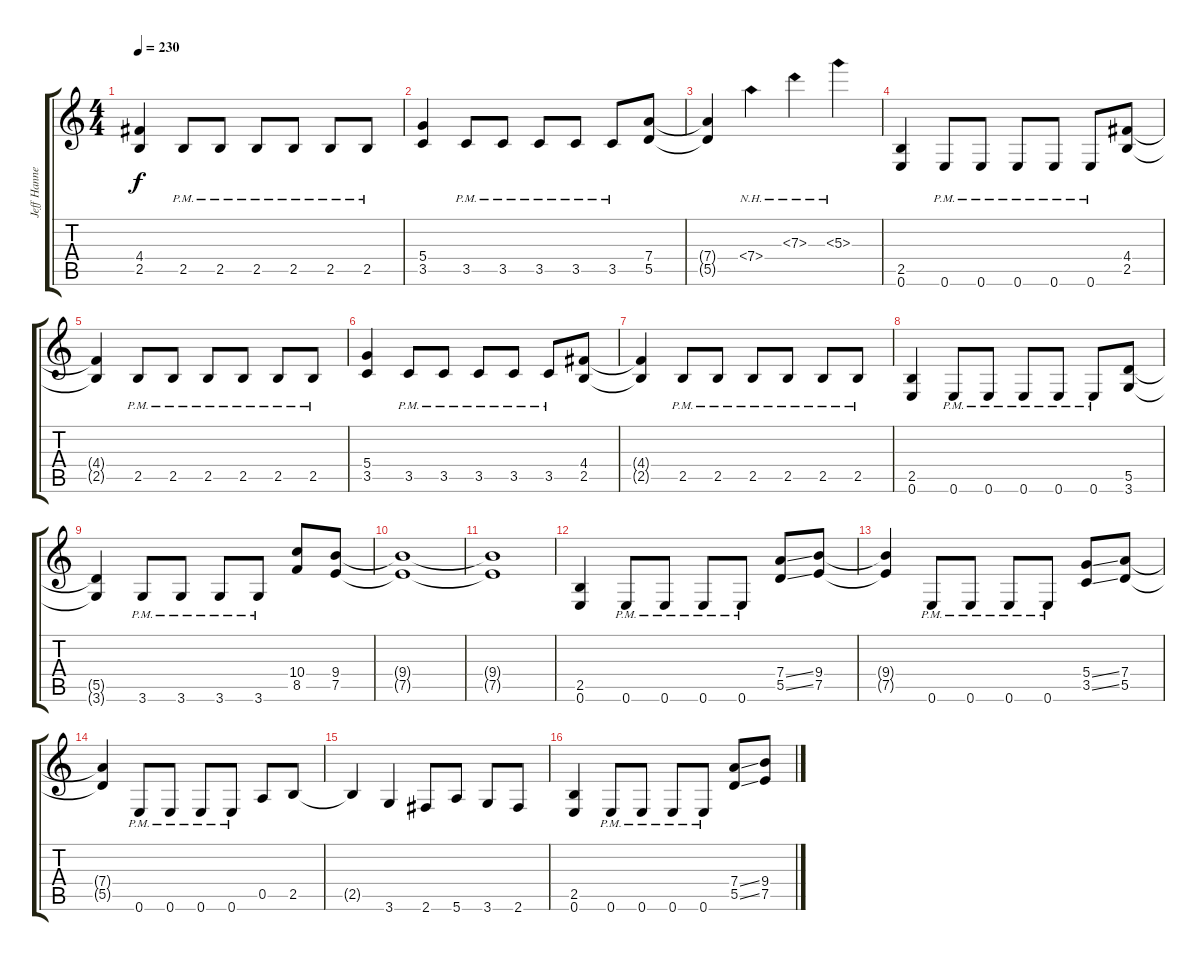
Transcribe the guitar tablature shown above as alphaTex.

\track ("Jeff Hanneman" "Jeff Hanne") {instrument overdrivenguitar}
\staff {score tabs}
\tuning (E4 B3 G3 D3 A2 E2) {hide}
\ts (4 4)
\tempo 230
\clef g2
\ks c
(4.4{t} 2.5{t}).4{dy f} 2.5{pm}.8 2.5{pm}.8 2.5{pm}.8 2.5{pm}.8 2.5{pm}.8 2.5{pm}.8 |
(5.4 3.5).4 3.5{pm}.8 3.5{pm}.8 3.5{pm}.8 3.5{pm}.8 3.5{pm}.8 (7.4 5.5).8 |
(7.4{t} 5.5{t}).4 7.4{nh}.4 7.3{nh}.4 5.3{nh}.4 |
(2.5 0.6).4 0.6{pm}.8 0.6{pm}.8 0.6{pm}.8 0.6{pm}.8 0.6{pm}.8 (4.4 2.5).8 |
(4.4{t} 2.5{t}).4 2.5{pm}.8 2.5{pm}.8 2.5{pm}.8 2.5{pm}.8 2.5{pm}.8 2.5{pm}.8 |
(5.4 3.5).4 3.5{pm}.8 3.5{pm}.8 3.5{pm}.8 3.5{pm}.8 3.5{pm}.8 (4.4 2.5).8 |
(4.4{t} 2.5{t}).4 2.5{pm}.8 2.5{pm}.8 2.5{pm}.8 2.5{pm}.8 2.5{pm}.8 2.5{pm}.8 |
(2.5 0.6).4 0.6{pm}.8 0.6{pm}.8 0.6{pm}.8 0.6{pm}.8 0.6{pm}.8 (5.5 3.6).8 |
(5.5{t} 3.6{t}).4 3.6{pm}.8 3.6{pm}.8 3.6{pm}.8 3.6{pm}.8 (10.4 8.5).8 (9.4 7.5).8 |
(9.4{t} 7.5{t}).1 |
(9.4{t} 7.5{t}).1 |
(2.5 0.6).4 0.6{pm}.8 0.6{pm}.8 0.6{pm}.8 0.6{pm}.8 (7.4{ss} 5.5{ss}).8 (9.4 7.5).8 |
(9.4{t} 7.5{t}).4 0.6{pm}.8 0.6{pm}.8 0.6{pm}.8 0.6{pm}.8 (5.4{ss} 3.5{ss}).8 (7.4 5.5).8 |
(7.4{t} 5.5{t}).4 0.6{pm}.8 0.6{pm}.8 0.6{pm}.8 0.6{pm}.8 0.5.8 2.5.8 |
2.5{t}.4 3.6.4 2.6.8 5.6.8 3.6.8 2.6.8 |
(2.5 0.6).4 0.6{pm}.8 0.6{pm}.8 0.6{pm}.8 0.6{pm}.8 (7.4{ss} 5.5{ss}).8 (9.4 7.5).8
